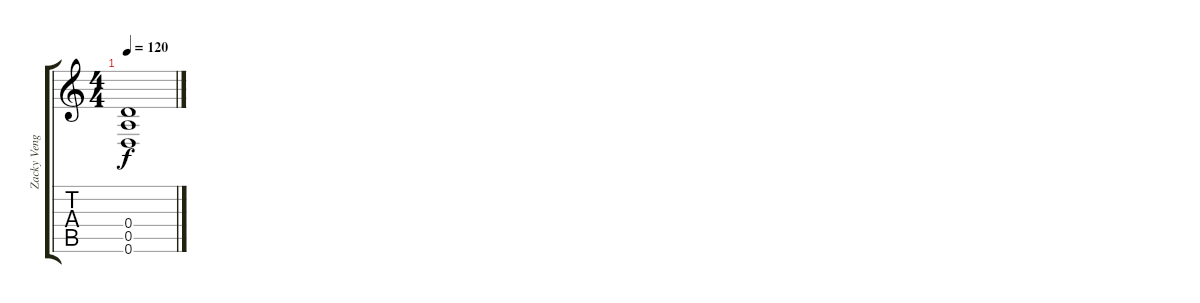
\track ("Zacky Vengeance (Rhythm)" "Zacky Veng") {instrument distortionguitar}
\staff {score tabs}
\tuning (E4 B3 G3 D3 A2 D2) {hide}
\ts (4 4)
\tempo 120
\clef g2
\ks c
(0.4{t} 0.5{t} 0.6{t}).1{dy f}
